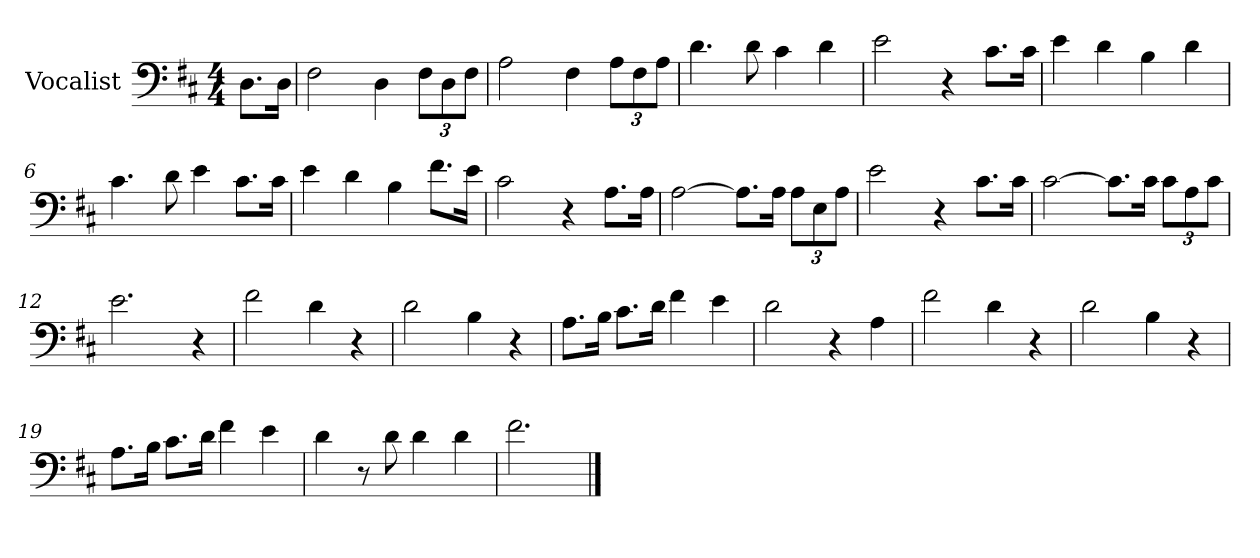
**kern
*part1
*staff1
*I"Vocalist
*k[f#c#]
*D:
*M4/4
=
8.DL
16DJk
=1
2F#
4D
12F#L
12D
12F#J
=2
2A
4F#
12AL
12F#
12AJ
=3
4.d
8d
4c#
4d
=4
2e
4r
8.c#L
16c#Jk
=5
4e
4d
4B
4d
=6
4.c#
8d
4e
8.c#L
16c#Jk
=7
4e
4d
4B
8.f#L
16eJk
=8
2c#
4r
8.AL
16AJk
=9
[2A
8.AL]
16AJk
12AL
12E
12AJ
=10
2e
4r
8.c#L
16c#Jk
=11
[2c#
8.c#L]
16c#Jk
12c#L
12A
12c#J
=12
2.e
4r
=13
2f#
4d
4r
=14
2d
4B
4r
=15
8.AL
16BJk
8.c#L
16dJk
4f#
4e
=16
2d
4r
4A
=17
2f#
4d
4r
=18
2d
4B
4r
=19
8.AL
16BJk
8.c#L
16dJk
4f#
4e
=20
4d
8r
8d
4d
4d
=21
2.f#
==
*-
